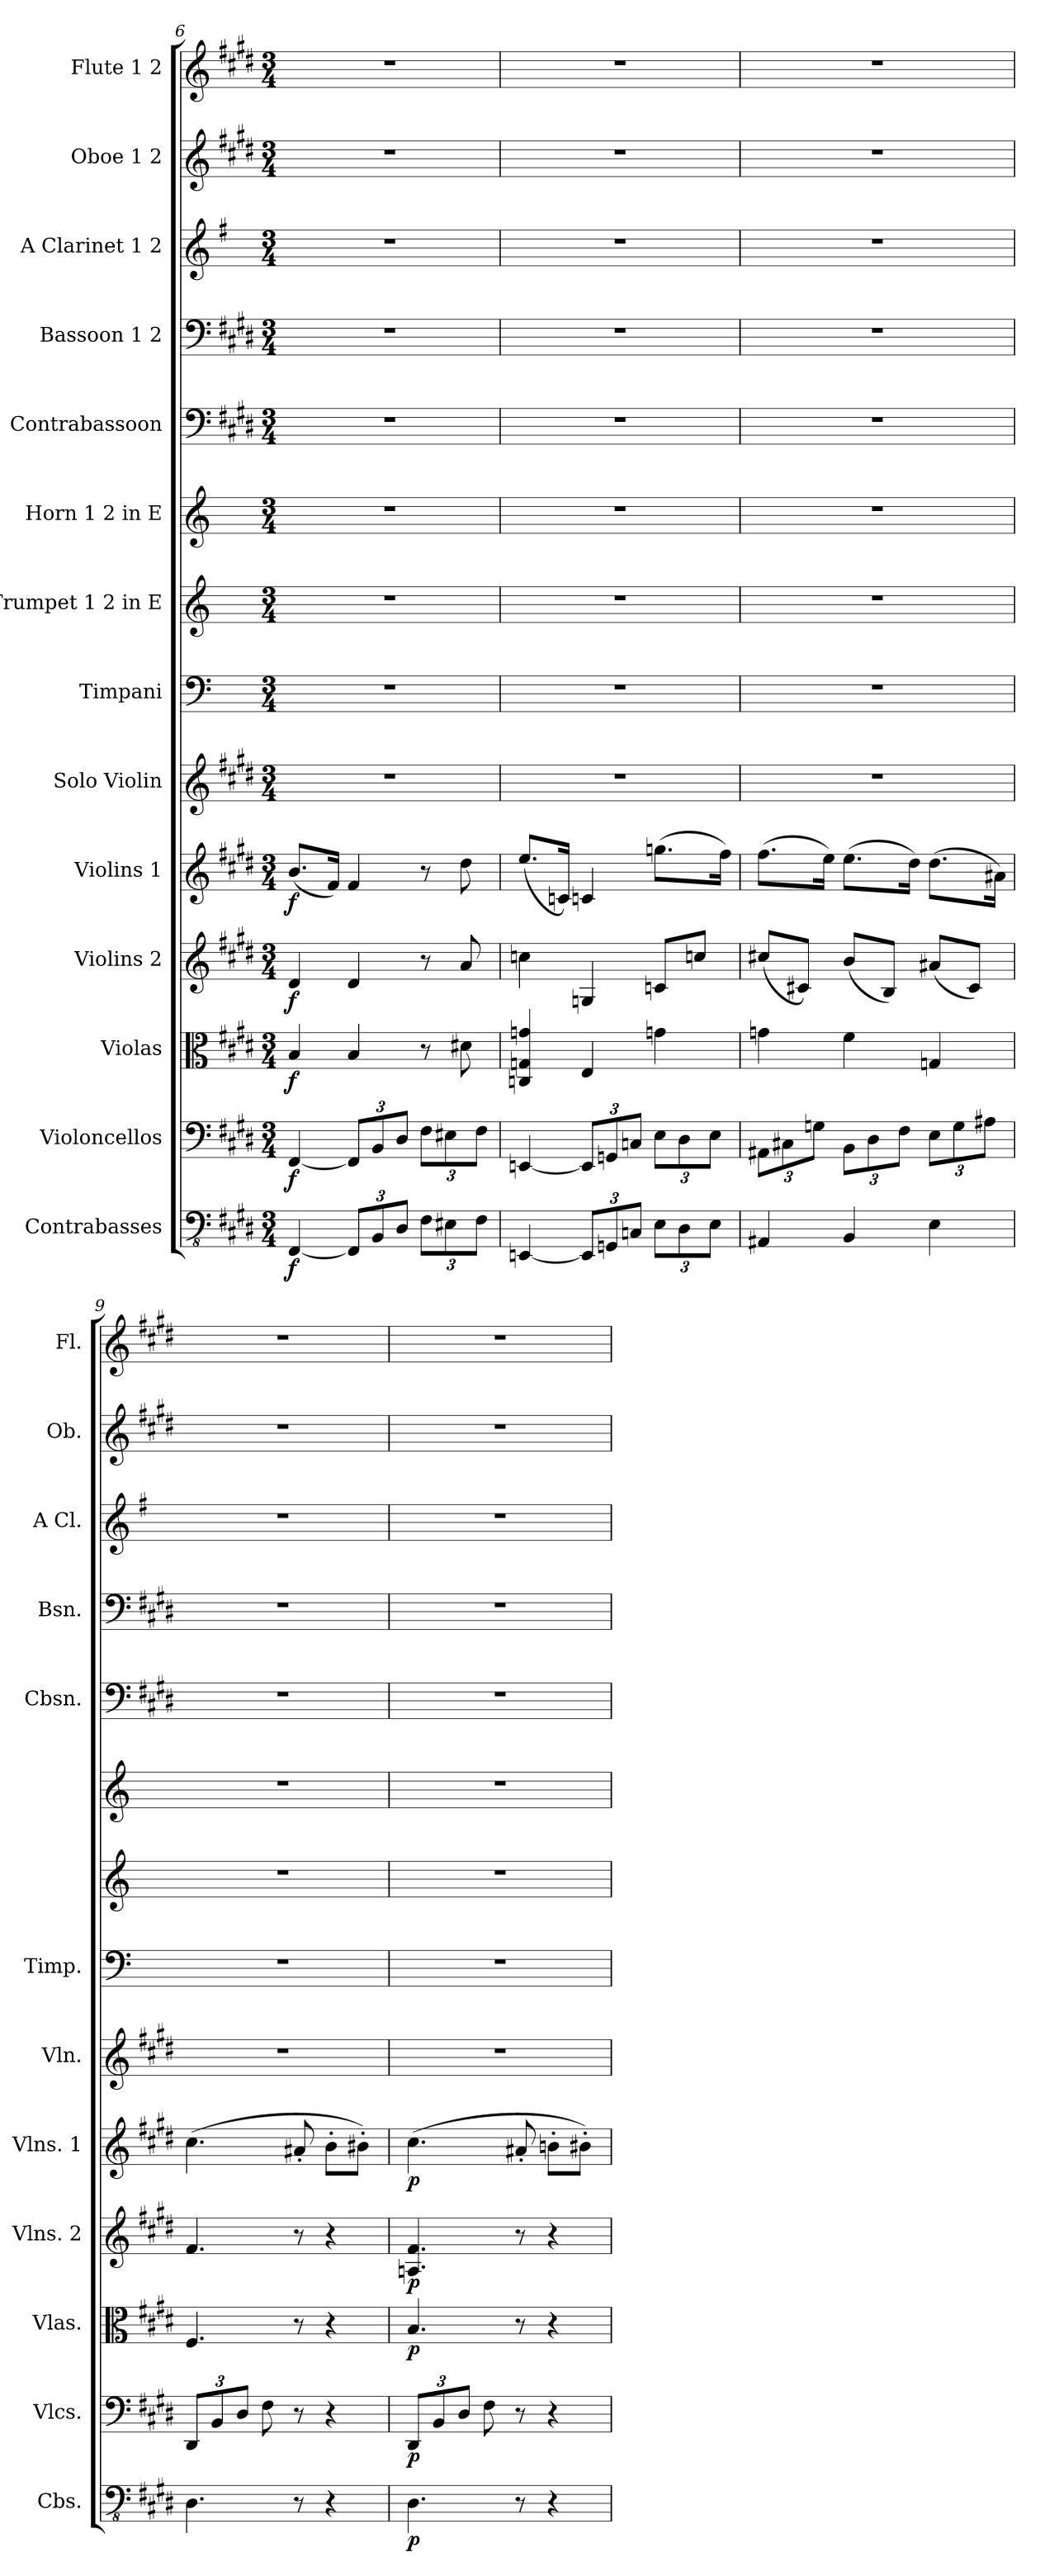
**kern	**dynam	**kern	**dynam	**kern	**dynam	**kern	**dynam	**kern	**dynam	**kern	**kern	**kern	**kern	**kern	**kern	**kern	**kern	**kern
*part14	*part14	*part13	*part13	*part12	*part12	*part11	*part11	*part10	*part10	*part9	*part8	*part7	*part6	*part5	*part4	*part3	*part2	*part1
*staff14	*staff14	*staff13	*staff13	*staff12	*staff12	*staff11	*staff11	*staff10	*staff10	*staff9	*staff8	*staff7	*staff6	*staff5	*staff4	*staff3	*staff2	*staff1
*I"Contrabasses	*	*I"Violoncellos	*	*I"Violas	*	*I"Violins 2	*	*I"Violins 1	*	*I"Solo Violin	*I"Timpani	*I"Trumpet 1 2 in E	*I"Horn 1 2 in E	*I"Contrabassoon	*I"Bassoon 1 2	*I"A Clarinet 1 2	*I"Oboe 1 2	*I"Flute 1 2
*I'Cbs.	*	*I'Vlcs.	*	*I'Vlas.	*	*I'Vlns. 2	*	*I'Vlns. 1	*	*I'Vln.	*I'Timp.	*	*	*I'Cbsn.	*I'Bsn.	*I'A Cl.	*I'Ob.	*I'Fl.
!!LO:PB:g=z
*clefFv4	*	*clefF4	*	*clefC3	*	*clefG2	*	*clefG2	*	*clefG2	*clefF4	*clefG2	*clefG2	*clefF4	*clefF4	*clefG2	*clefG2	*clefG2
*	*	*	*	*	*	*	*	*	*	*	*	*	*ITrd4c7	*ITrd7c12	*	*ITrd2c3	*	*
*k[f#c#g#d#]	*	*k[f#c#g#d#]	*	*k[f#c#g#d#]	*	*k[f#c#g#d#]	*	*k[f#c#g#d#]	*	*k[f#c#g#d#]	*k[]	*k[]	*k[b-]	*k[f#c#g#d#]	*k[f#c#g#d#]	*k[f#c#g#d#]	*k[f#c#g#d#]	*k[f#c#g#d#]
*M3/4	*	*M3/4	*	*M3/4	*	*M3/4	*	*M3/4	*	*M3/4	*M3/4	*M3/4	*M3/4	*M3/4	*M3/4	*M3/4	*M3/4	*M3/4
=6	=6	=6	=6	=6	=6	=6	=6	=6	=6	=6	=6	=6	=6	=6	=6	=6	=6	=6
!	!LO:DY:b	!	!LO:DY:b	!	!LO:DY:b	!	!LO:DY:b	!	!LO:DY:b	!	!	!	!	!	!	!	!	!
[4FFF#/	f	[4FF#/	f	4B/	f	4d#/	f	(<8.b/L	f	2.r	2.r	2.r	2.r	2.r	2.r	2.r	2.r	2.r
.	.	.	.	.	.	.	.	16f#/Jk)	.	.	.	.	.	.	.	.	.	.
*Xbrackettup	*	*Xbrackettup	*	*	*	*	*	*	*	*	*	*	*	*	*	*	*	*
12FFF#/L]	.	12FF#/L]	.	4B/	.	4d#/	.	4f#/	.	.	.	.	.	.	.	.	.	.
12BBB/	.	12BB/	.	.	.	.	.	.	.	.	.	.	.	.	.	.	.	.
12DD#/J	.	12D#/J	.	.	.	.	.	.	.	.	.	.	.	.	.	.	.	.
12FF#\L	.	12F#\L	.	8r	.	8r	.	8r	.	.	.	.	.	.	.	.	.	.
12EE#X\	.	12E#X\	.	.	.	.	.	.	.	.	.	.	.	.	.	.	.	.
.	.	.	.	8d#X\	.	8a/	.	8dd#\	.	.	.	.	.	.	.	.	.	.
12FF#\J	.	12F#\J	.	.	.	.	.	.	.	.	.	.	.	.	.	.	.	.
=7	=7	=7	=7	=7	=7	=7	=7	=7	=7	=7	=7	=7	=7	=7	=7	=7	=7	=7
[4EEEn/	.	[4EEn/	.	4Cn/ 4Gn/ 4gn/	.	4ccn\	.	(<8.ee/L	.	2.r	2.r	2.r	2.r	2.r	2.r	2.r	2.r	2.r
.	.	.	.	.	.	.	.	16cn/Jk)	.	.	.	.	.	.	.	.	.	.
12EEE/L]	.	12EE/L]	.	4E/	.	4Gn/	.	4cn/	.	.	.	.	.	.	.	.	.	.
12GGGn/	.	12GGn/	.	.	.	.	.	.	.	.	.	.	.	.	.	.	.	.
12CCn/J	.	12Cn/J	.	.	.	.	.	.	.	.	.	.	.	.	.	.	.	.
12EE\L	.	12E\L	.	4gn\	.	8cn/L	.	(>8.ggn\L	.	.	.	.	.	.	.	.	.	.
12DD#\	.	12D#\	.	.	.	.	.	.	.	.	.	.	.	.	.	.	.	.
.	.	.	.	.	.	8ccn/J	.	.	.	.	.	.	.	.	.	.	.	.
12EE\J	.	12E\J	.	.	.	.	.	.	.	.	.	.	.	.	.	.	.	.
.	.	.	.	.	.	.	.	16ff#\Jk)	.	.	.	.	.	.	.	.	.	.
=8	=8	=8	=8	=8	=8	=8	=8	=8	=8	=8	=8	=8	=8	=8	=8	=8	=8	=8
4AAA#X/	.	12AA#X\L	.	4gn\	.	(<8cc#X/L	.	(>8.ff#\L	.	2.r	2.r	2.r	2.r	2.r	2.r	2.r	2.r	2.r
.	.	12C#X\	.	.	.	.	.	.	.	.	.	.	.	.	.	.	.	.
.	.	.	.	.	.	8c#X/J)	.	.	.	.	.	.	.	.	.	.	.	.
.	.	12Gn\J	.	.	.	.	.	.	.	.	.	.	.	.	.	.	.	.
.	.	.	.	.	.	.	.	16ee\Jk)	.	.	.	.	.	.	.	.	.	.
4BBB/	.	12BB\L	.	4f#\	.	(<8b/L	.	(>8.ee\L	.	.	.	.	.	.	.	.	.	.
.	.	12D#\	.	.	.	.	.	.	.	.	.	.	.	.	.	.	.	.
.	.	.	.	.	.	8B/J)	.	.	.	.	.	.	.	.	.	.	.	.
.	.	12F#\J	.	.	.	.	.	.	.	.	.	.	.	.	.	.	.	.
.	.	.	.	.	.	.	.	16dd#\Jk)	.	.	.	.	.	.	.	.	.	.
4EE\	.	12E\L	.	4Gn/	.	(<8a#X/L	.	(>8.dd#\L	.	.	.	.	.	.	.	.	.	.
.	.	12G\	.	.	.	.	.	.	.	.	.	.	.	.	.	.	.	.
.	.	.	.	.	.	8c#/J)	.	.	.	.	.	.	.	.	.	.	.	.
.	.	12A#X\J	.	.	.	.	.	.	.	.	.	.	.	.	.	.	.	.
.	.	.	.	.	.	.	.	16a#X\Jk)	.	.	.	.	.	.	.	.	.	.
!!LO:PB:g=z
=9	=9	=9	=9	=9	=9	=9	=9	=9	=9	=9	=9	=9	=9	=9	=9	=9	=9	=9
4.DD#\	.	12DD#/L	.	4.F#/	.	4.f#/	.	(>4.cc#\	.	2.r	2.r	2.r	2.r	2.r	2.r	2.r	2.r	2.r
.	.	12BB/	.	.	.	.	.	.	.	.	.	.	.	.	.	.	.	.
.	.	12D#/J	.	.	.	.	.	.	.	.	.	.	.	.	.	.	.	.
.	.	8F#\	.	.	.	.	.	.	.	.	.	.	.	.	.	.	.	.
8r	.	8r	.	8r	.	8r	.	8a#X'/	.	.	.	.	.	.	.	.	.	.
4r	.	4r	.	4r	.	4r	.	8b'\L	.	.	.	.	.	.	.	.	.	.
.	.	.	.	.	.	.	.	8b#X'\J)	.	.	.	.	.	.	.	.	.	.
=10	=10	=10	=10	=10	=10	=10	=10	=10	=10	=10	=10	=10	=10	=10	=10	=10	=10	=10
!	!LO:DY:b	!	!LO:DY:b	!	!LO:DY:b	!	!LO:DY:b	!	!LO:DY:b	!	!	!	!	!	!	!	!	!
4.DD#\	p	12DD#/L	p	4.B/	p	4.An/ 4.f#/	p	(>4.cc#\	p	2.r	2.r	2.r	2.r	2.r	2.r	2.r	2.r	2.r
.	.	12BB/	.	.	.	.	.	.	.	.	.	.	.	.	.	.	.	.
.	.	12D#/J	.	.	.	.	.	.	.	.	.	.	.	.	.	.	.	.
.	.	8F#\	.	.	.	.	.	.	.	.	.	.	.	.	.	.	.	.
8r	.	8r	.	8r	.	8r	.	8a#X'/	.	.	.	.	.	.	.	.	.	.
4r	.	4r	.	4r	.	4r	.	8bn'\L	.	.	.	.	.	.	.	.	.	.
.	.	.	.	.	.	.	.	8b#X'\J)	.	.	.	.	.	.	.	.	.	.
=	=	=	=	=	=	=	=	=	=	=	=	=	=	=	=	=	=	=
*-	*-	*-	*-	*-	*-	*-	*-	*-	*-	*-	*-	*-	*-	*-	*-	*-	*-	*-
